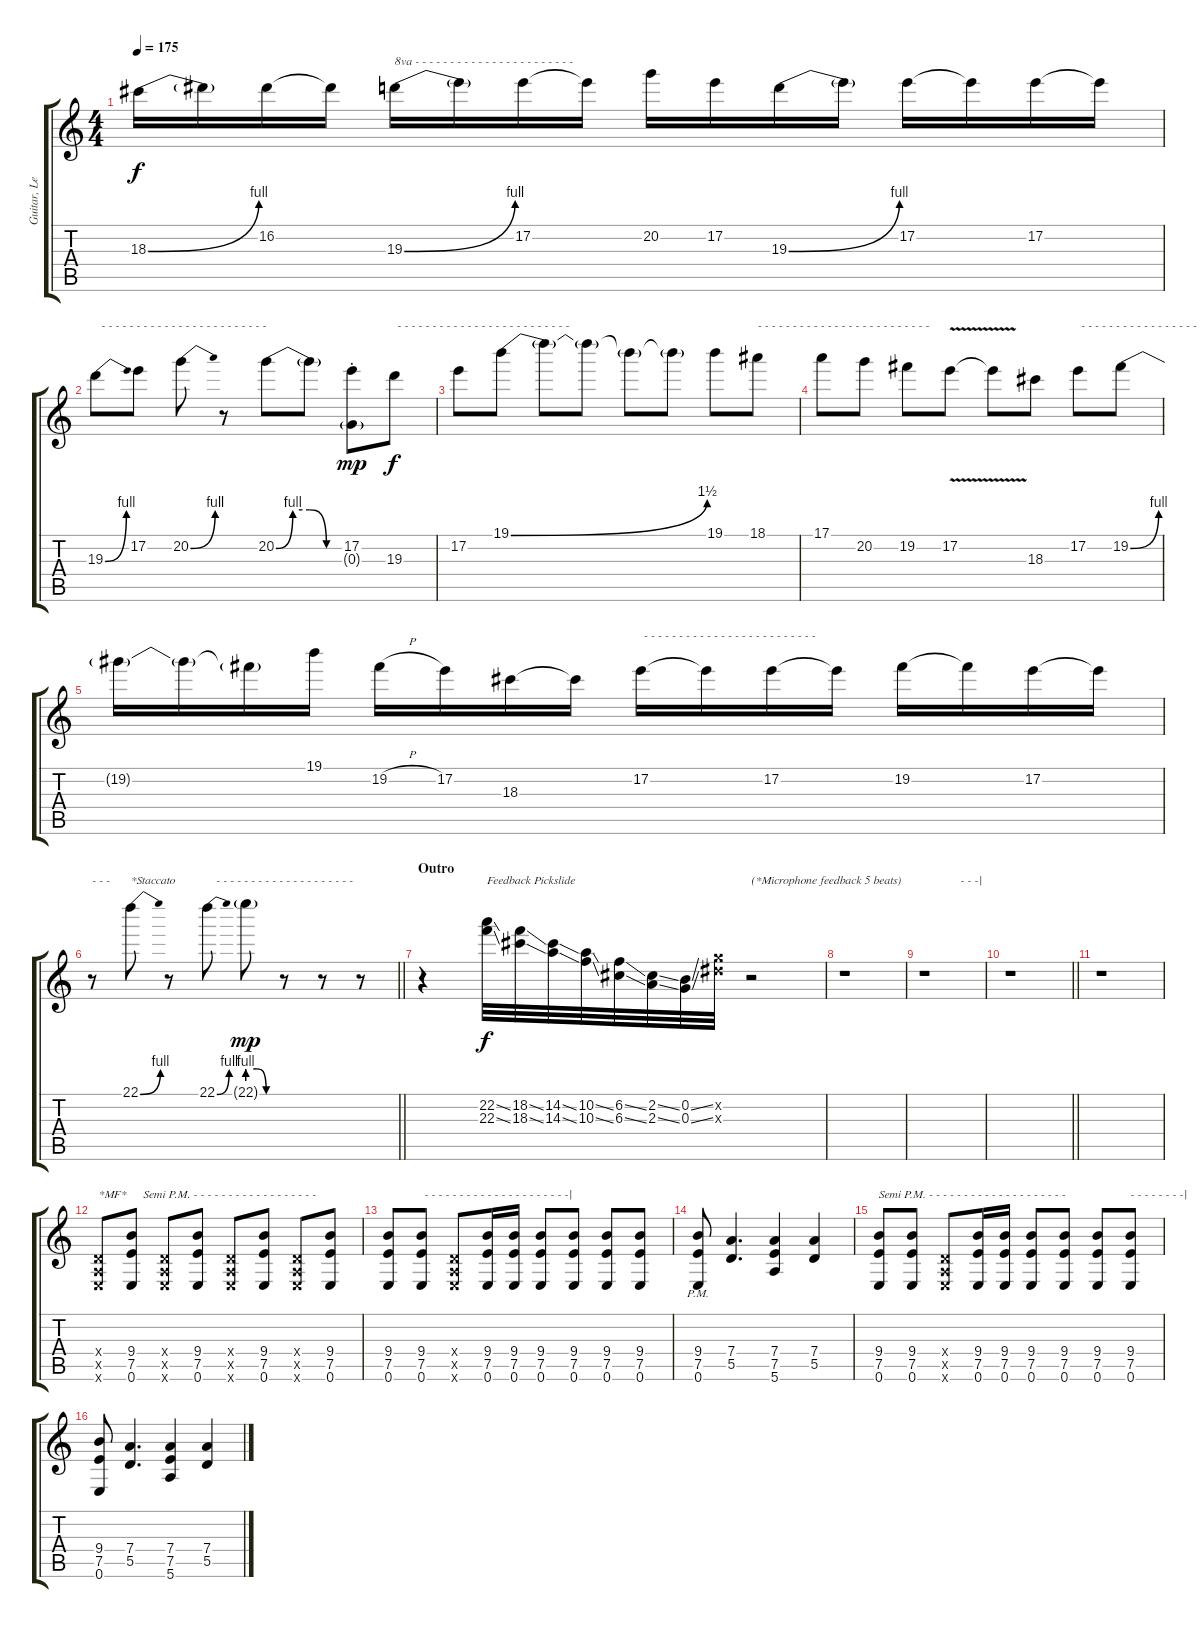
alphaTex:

\track ("Guitar, Lead" "Guitar, Le") {instrument overdrivenguitar}
\staff {score tabs}
\tuning (E4 B3 G3 D3 A2 E2) {hide}
\ts (4 4)
\tempo 175
\clef g2
\ks c
18.3{be (bend 0 0 60 4)}.16{dy f} 18.3{t}.16 16.2.16 16.2{t}.16 19.3{be (bend 0 0 60 4)}.16{txt "8va - - - - - - - - - - - - - - - - - - - - - - - "} 19.3{t}.16 17.2.16 17.2{t}.16 20.2.16 17.2.16 19.3{be (bend 0 0 60 4)}.16 19.3{t}.16 17.2.16 17.2{t}.16 17.2.16 17.2{t}.16 |
19.3{be (bend 0 0 60 4)}.8{txt "  - - - - - - - - - - - - - - - - - - - - - - - - "} 17.2.8 20.2{be (bend 0 0 60 4)}.8 r.8 20.2{be (custom 0 0 15 4 30 4 45 0 60 0)}.8 20.2{t}.8 (17.2{st} 0.3{g st}).8{dy mp} 19.3.8{txt " - - - - - - - - - - - - - - - - - - - - - - - - -" dy f} |
17.2.8 19.1{be (bend 0 0 60 6)}.8 19.1{t}.8 19.1{t}.8 19.1{t}.8 19.1{t}.8 19.1.8 18.1.8{txt "- - - - - - - - - - - - - - - - - - - - - - - - - "} |
17.1.8 20.2.8 19.2.8 17.2{v}.8 17.2{t}.8 18.3.8 17.2.8{txt " - - - - - - - - - - - - - - - - - - - - - - - - -"} 19.2{be (bend 0 0 60 4)}.8 |
19.2{t}.16 19.2{t}.16 19.2{t}.16 19.1.16 19.2{h}.16 17.2.16 18.3.16 18.3{t}.16 17.2.16{txt " - - - - - - - - - - - - - - - - - - - - - - - - -"} 17.2{t}.16 17.2.16 17.2{t}.16 19.2.16 19.2{t}.16 17.2.16 17.2{t}.16 |
\barLineRight lightlight
r.8{txt "- - -"} 22.1{be (bend 0 0 60 4)}.8{txt "*Staccato"} r.8 22.1{be (bend 0 0 60 4)}.8{txt "   - - - - - - - - - - - - - - - - - - - -"} 22.1{be (custom 0 4 20 4 40 0 60 0) g}.8{dy mp} r.8 r.8 r.8 |
\section ("" "Outro")
r.4 (22.2{ss} 22.3{ss}).32{txt "Feedback Pickslide" dy f} (18.2{ss} 18.3{ss}).32 (14.2{ss} 14.3{ss}).32 (10.2{ss} 10.3{ss}).32 (6.2{ss} 6.3{ss}).32 (2.2{ss} 2.3{ss}).32 (0.2{ss} 0.3{ss}).32 (8.2{x} 8.3{x}).32 r.2{txt "(*Microphone feedback 5 beats)"} |
r.1 |
r.1{txt "            - - -|"} |
\barLineRight lightlight
r.1 |
r.1 |
(0.4{x} 0.5{x} 0.6{x}).8{txt "*MF*" volume 12} (9.4 7.5 0.6).8{txt "    Semi P.M. - - - - - - - - - - - - - - - - - -"} (0.4{x} 0.5{x} 0.6{x}).8 (9.4 7.5 0.6).8 (0.4{x} 0.5{x} 0.6{x}).8 (9.4 7.5 0.6).8 (0.4{x} 0.5{x} 0.6{x}).8 (9.4 7.5 0.6).8 |
(9.4 7.5 0.6).8 (9.4 7.5 0.6).8{txt " - - - - - - - - - - - - - - - - - - - - -|"} (0.4{x} 0.5{x} 0.6{x}).8 (9.4 7.5 0.6).16 (9.4 7.5 0.6).16 (9.4 7.5 0.6).8 (9.4 7.5 0.6).8 (9.4 7.5 0.6).8 (9.4 7.5 0.6).8 |
(9.4{pm} 7.5{pm} 0.6{pm}).8 (7.4 5.5).4{d} (7.4 7.5 5.6).4 (7.4 5.5).4 |
(9.4 7.5 0.6).8{txt "Semi P.M. - - - - - - - - - - - - - - - - - - - - "} (9.4 7.5 0.6).8 (0.4{x} 0.5{x} 0.6{x}).8 (9.4 7.5 0.6).16 (9.4 7.5 0.6).16 (9.4 7.5 0.6).8 (9.4 7.5 0.6).8 (9.4 7.5 0.6).8 (9.4 7.5 0.6).8{txt "- - - - - - - -|"} |
(9.4 7.5 0.6).8 (7.4 5.5).4{d} (7.4 7.5 5.6).4 (7.4 5.5).4
